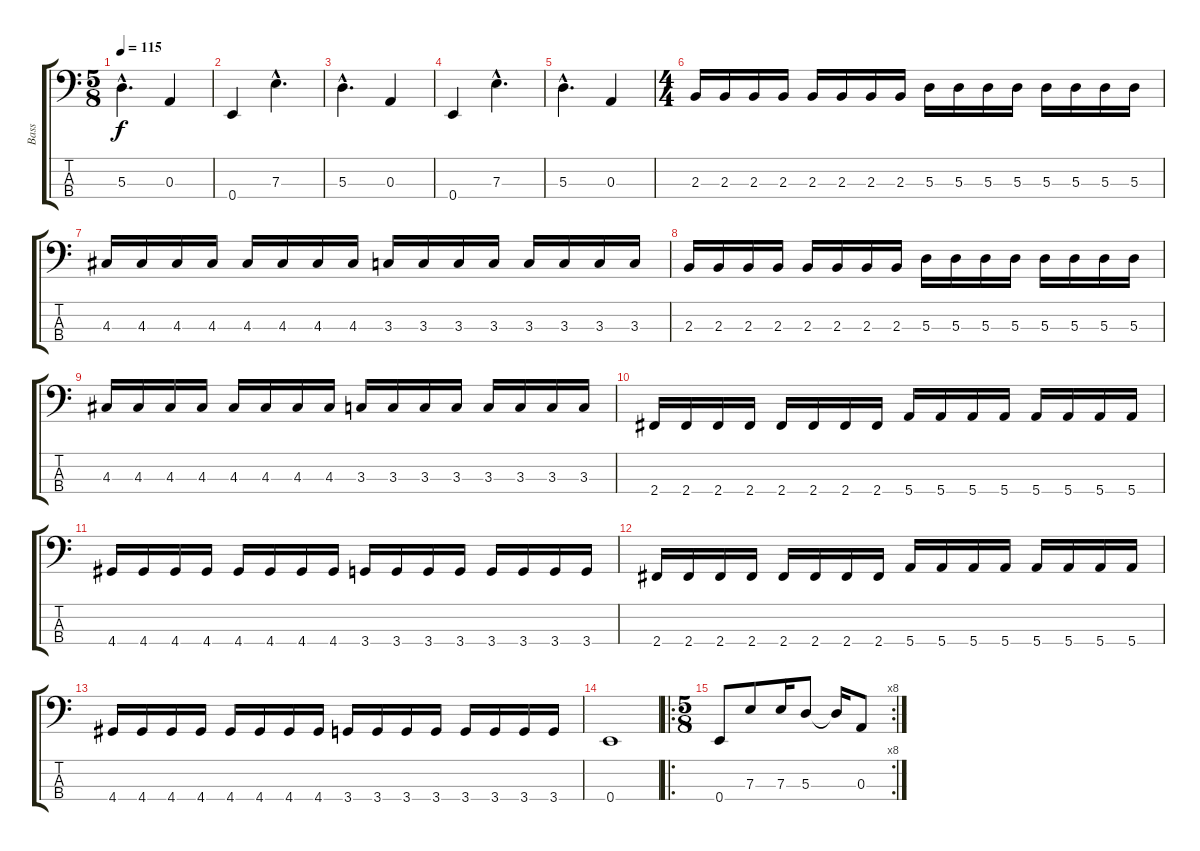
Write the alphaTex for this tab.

\track ("Bass" "Bass") {instrument electricbasspick}
\staff {score tabs}
\tuning (G2 D2 A1 E1) {hide}
\ts (5 8)
\tempo 115
\clef f4
\ks c
5.3{hac}.4{d dy f} 0.3.4 |
0.4.4 7.3{hac}.4{d} |
5.3{hac}.4{d} 0.3.4 |
0.4.4 7.3{hac}.4{d} |
5.3{hac}.4{d} 0.3.4 |
\ts (4 4)
2.3.16 2.3.16 2.3.16 2.3.16 2.3.16 2.3.16 2.3.16 2.3.16 5.3.16 5.3.16 5.3.16 5.3.16 5.3.16 5.3.16 5.3.16 5.3.16 |
4.3.16 4.3.16 4.3.16 4.3.16 4.3.16 4.3.16 4.3.16 4.3.16 3.3.16 3.3.16 3.3.16 3.3.16 3.3.16 3.3.16 3.3.16 3.3.16 |
2.3.16 2.3.16 2.3.16 2.3.16 2.3.16 2.3.16 2.3.16 2.3.16 5.3.16 5.3.16 5.3.16 5.3.16 5.3.16 5.3.16 5.3.16 5.3.16 |
4.3.16 4.3.16 4.3.16 4.3.16 4.3.16 4.3.16 4.3.16 4.3.16 3.3.16 3.3.16 3.3.16 3.3.16 3.3.16 3.3.16 3.3.16 3.3.16 |
2.4.16 2.4.16 2.4.16 2.4.16 2.4.16 2.4.16 2.4.16 2.4.16 5.4.16 5.4.16 5.4.16 5.4.16 5.4.16 5.4.16 5.4.16 5.4.16 |
4.4.16 4.4.16 4.4.16 4.4.16 4.4.16 4.4.16 4.4.16 4.4.16 3.4.16 3.4.16 3.4.16 3.4.16 3.4.16 3.4.16 3.4.16 3.4.16 |
2.4.16 2.4.16 2.4.16 2.4.16 2.4.16 2.4.16 2.4.16 2.4.16 5.4.16 5.4.16 5.4.16 5.4.16 5.4.16 5.4.16 5.4.16 5.4.16 |
4.4.16 4.4.16 4.4.16 4.4.16 4.4.16 4.4.16 4.4.16 4.4.16 3.4.16 3.4.16 3.4.16 3.4.16 3.4.16 3.4.16 3.4.16 3.4.16 |
0.4.1 |
\ro
\rc 8
\ts (5 8)
0.4.8 7.3.8 7.3.16 5.3.8 5.3{t}.16 0.3.8
